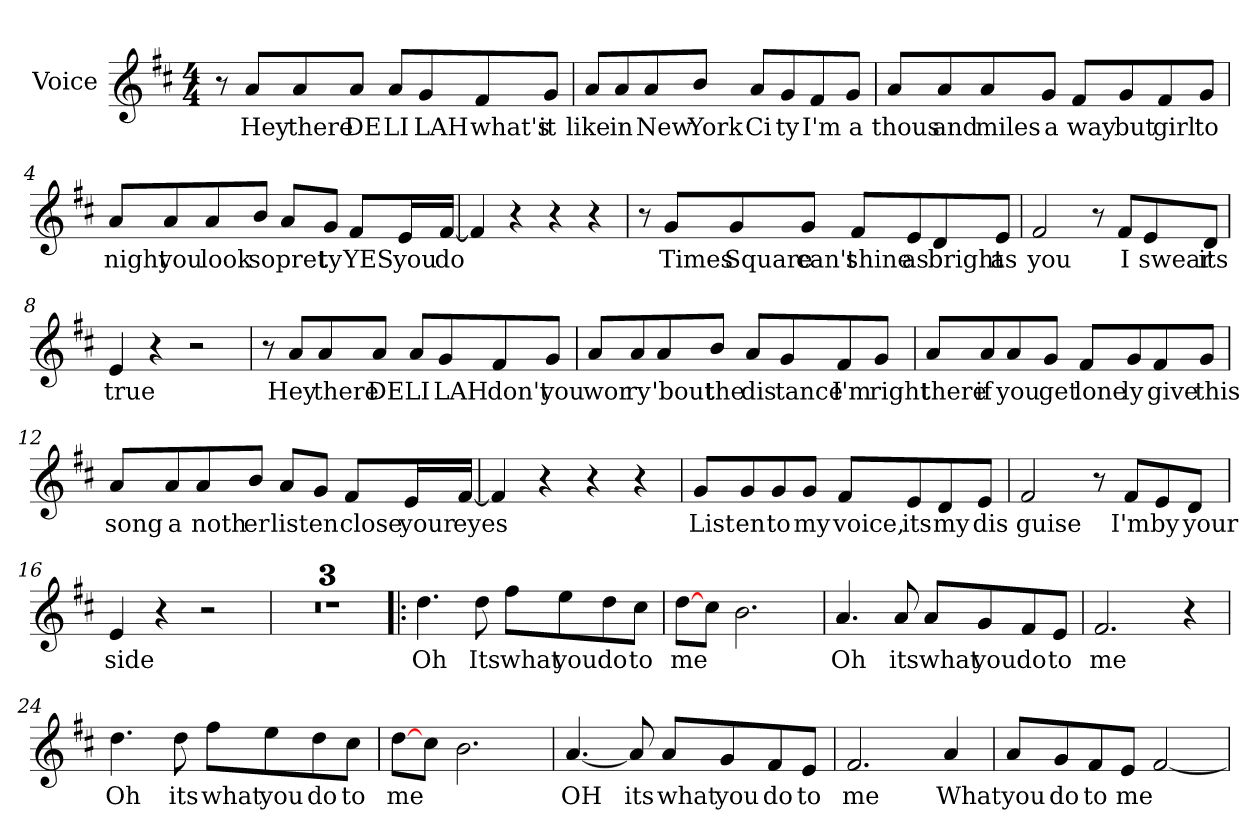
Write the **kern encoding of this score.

**kern	**text
*part1	*part1
*staff1	*staff1
*I"Voice	*
*I'V	*
*clefG2	*
*k[f#c#]	*
*D:	*
*M4/4	*
=1	=1
8r	.
8a/L	Hey
8a/	there
8a/J	DE
8a/L	LI
8g/	LAH
8f#/	what's
8g/J	it
=2	=2
8a/L	like
8a/	in
8a/	New
8b/J	York
8a/L	Ci
8g/	ty
8f#/	I'm
8g/J	a
!!LO:LB:g=z
=3	=3
8a/L	thous
8a/	and
8a/	miles
8g/J	a
8f#/L	way
8g/	but
8f#/	girl
8g/J	to
=4	=4
8a/L	night
8a/	you
8a/	look
8b/J	so
8a/L	pret
8g/J	ty
8f#/L	YES
16e/L	you
[16f#/JJ	do
=5	=5
4f#/]	.
4r	.
4r	.
4r	.
!!LO:LB:g=z
=6	=6
8r	.
8g/L	Times
8g/	Square
8g/J	can't
8f#/L	shine
8e/	as
8d/	bright
8e/J	as
=7	=7
2f#/	you
8r	.
8f#/L	I
8e/	swear
8d/J	its
=8	=8
4e/	true
4r	.
2r	.
!!LO:LB:g=z
=9	=9
8r	.
8a/L	Hey
8a/	there
8a/J	DE
8a/L	LI
8g/	LAH
8f#/	don't
8g/J	you
=10	=10
8a/L	wor
8a/	ry
8a/	'bout
8b/J	the
8a/L	dis
8g/	tance
8f#/	I'm
8g/J	right
!!LO:LB:g=z
=11	=11
8a/L	there
8a/	if
8a/	you
8g/J	get
8f#/L	lone
8g/	ly
8f#/	give
8g/J	this
=12	=12
8a/L	song
8a/	a
8a/	noth
8b/J	er
8a/L	list
8g/J	en
8f#/L	close
16e/L	your
[16f#/JJ	eyes
=13	=13
4f#/]	.
4r	.
4r	.
4r	.
!!LO:LB:g=z
=14	=14
8g/L	List
8g/	en
8g/	to
8g/J	my
8f#/L	voice,
8e/	its
8d/	my
8e/J	dis
=15	=15
2f#/	guise
8r	.
8f#/L	I'm
8e/	by
8d/J	your
=16	=16
4e/	side
4r	.
2r	.
!!LO:LB:g=z
=17	=17
1r	.
=18	=18
1r	.
=19	=19
1r	.
!!LO:LB:g=z
=20!|:	=20!|:
4.dd\	Oh
8dd\	Its
8ff#\L	what
8ee\	you
8dd\	do
8cc#\J	to
=21	=21
[8dd\L	me
8cc#\J	.
2.b\	.
=22	=22
4.a/	Oh
8a/	its
8a/L	what
8g/	you
8f#/	do
8e/J	to
=23	=23
2.f#/	me
4r	.
!!LO:LB:g=z
=24	=24
4.dd\	Oh
8dd\	its
8ff#\L	what
8ee\	you
8dd\	do
8cc#\J	to
=25	=25
[8dd\L	me
8cc#\J	.
2.b\	.
=26	=26
[4.a/	OH
8a/]	its
8a/L	what
8g/	you
8f#/	do
8e/J	to
=27	=27
2.f#/	me
4a/	What
=28	=28
8a/L	you
8g/	do
8f#/	to
8e/J	me
[2f#/	.
=	=
*-	*-
